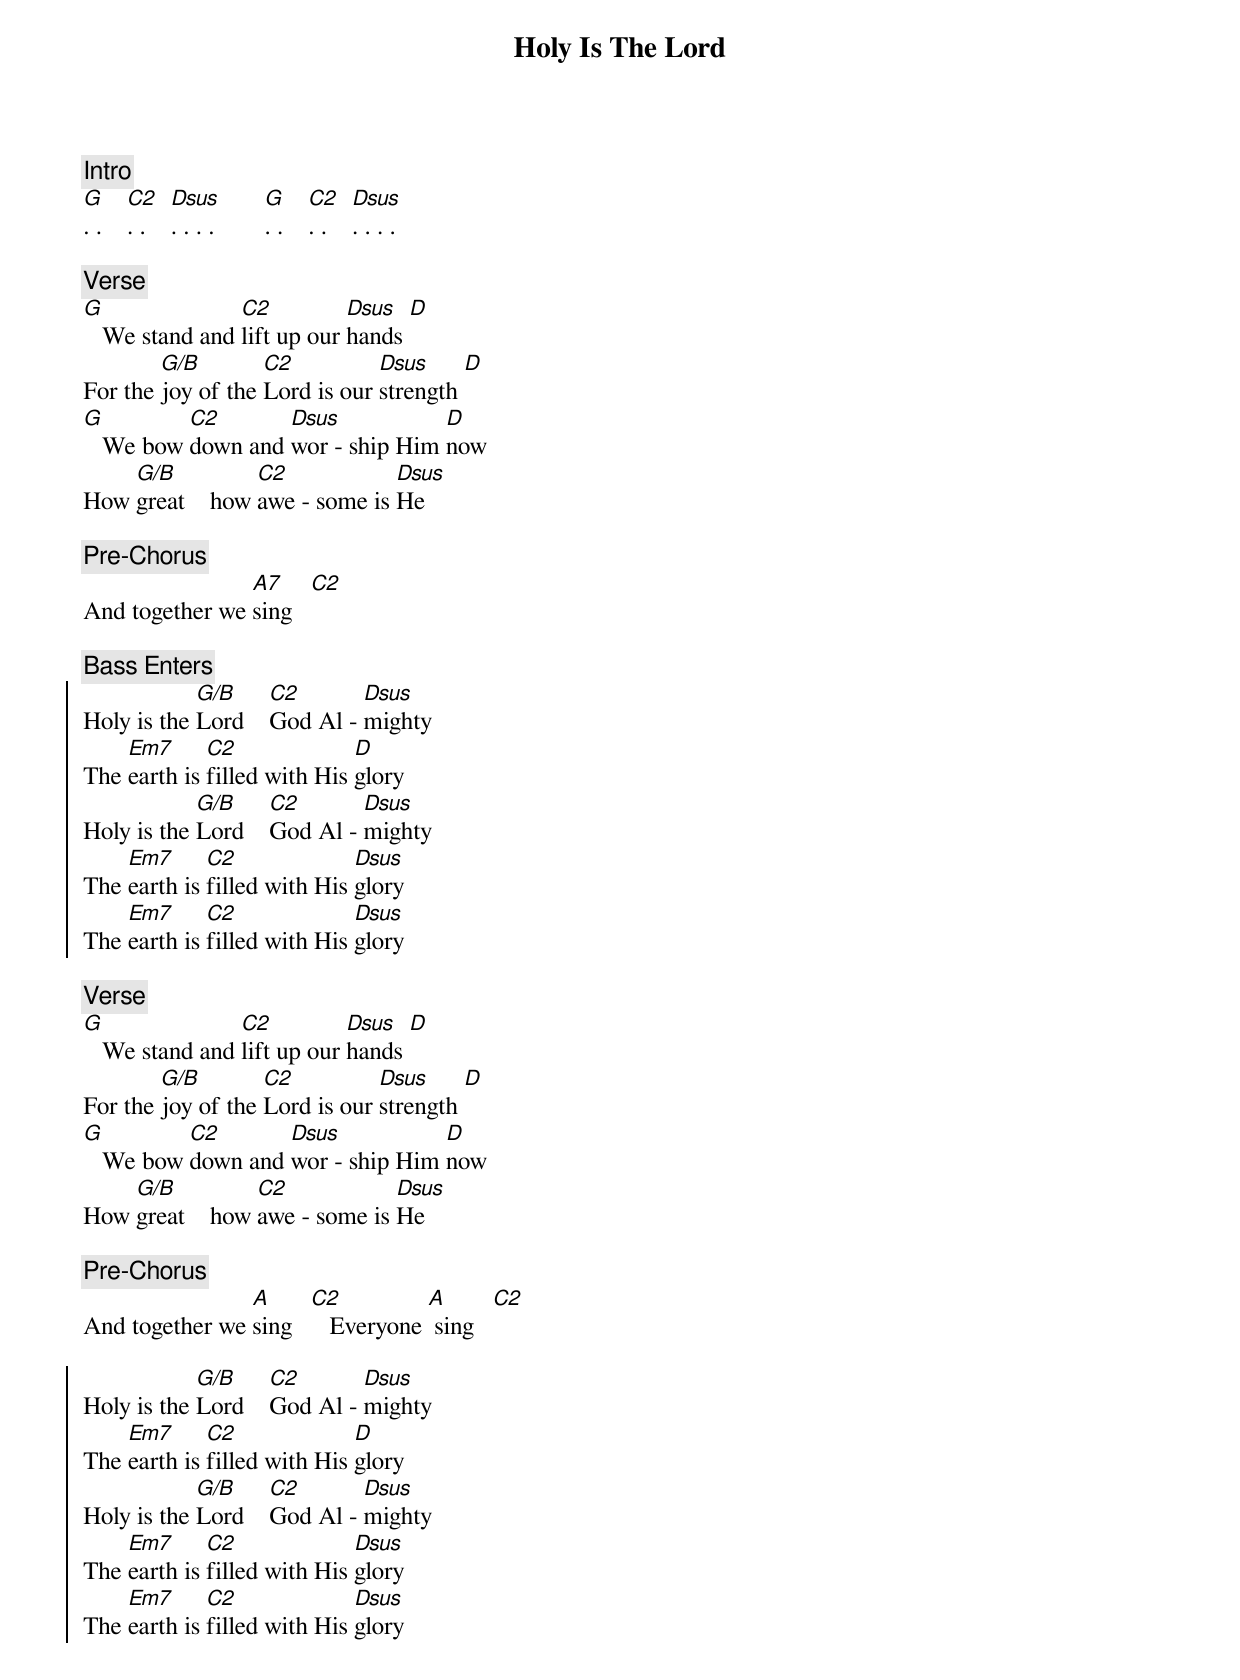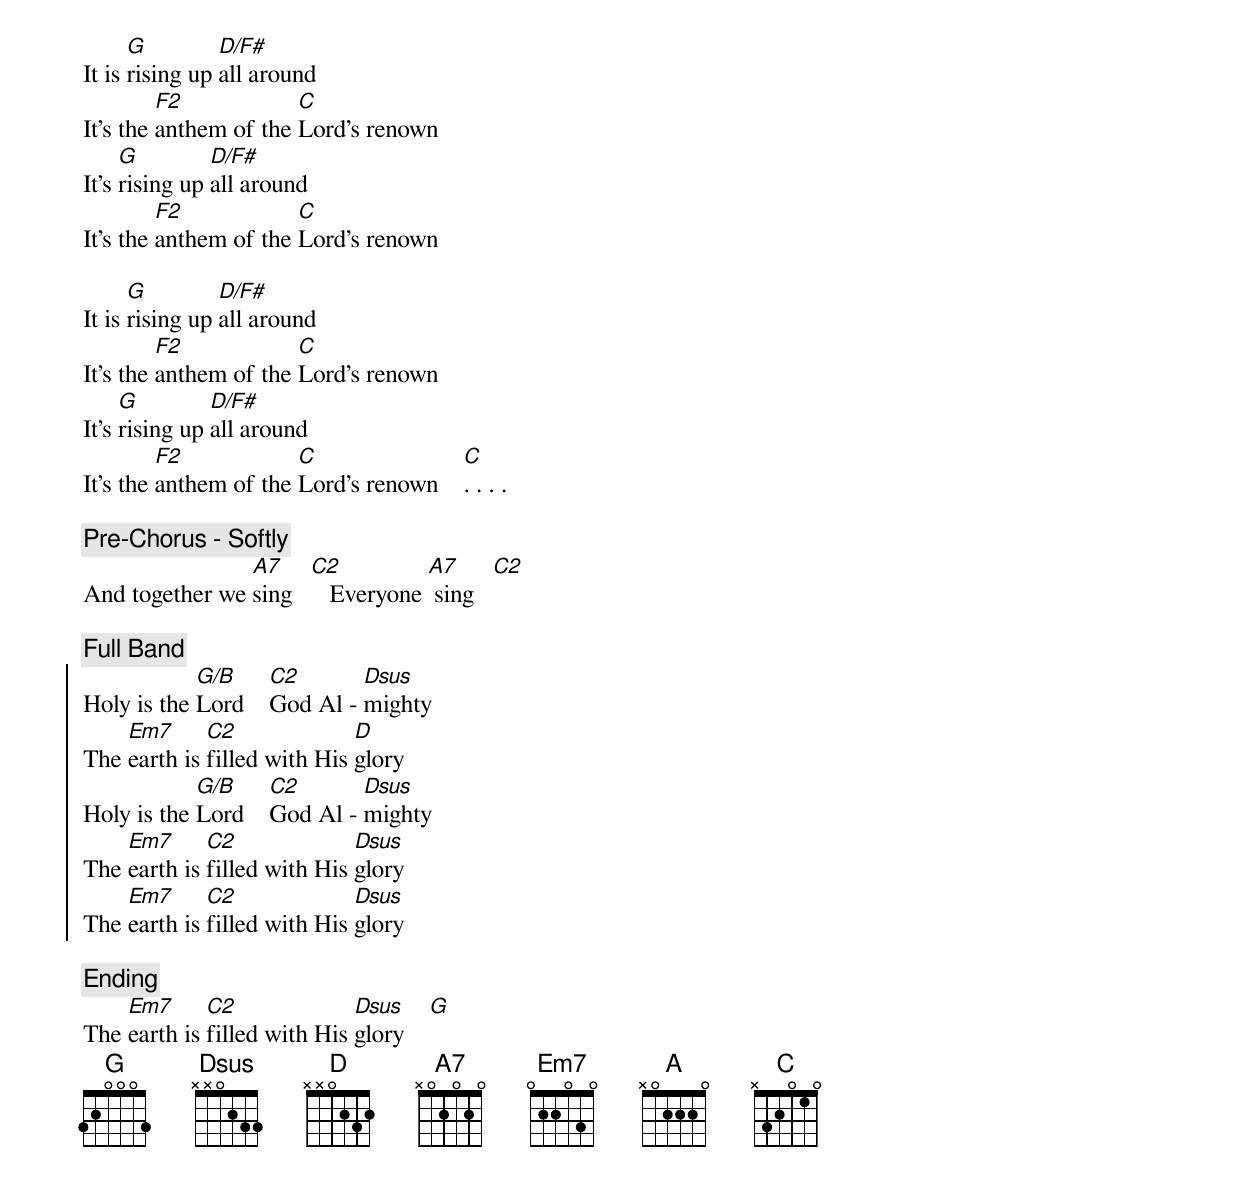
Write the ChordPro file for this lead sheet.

{title: Holy Is The Lord}
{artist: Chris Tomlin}
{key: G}
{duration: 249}
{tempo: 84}
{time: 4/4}
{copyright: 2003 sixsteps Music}

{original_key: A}
{c: Intro}
[G]. .    [C2]. .    [Dsus]. . . .        [G]. .    [C2]. .    [Dsus]. . . .

{c: Verse}
[G]   We stand and [C2]lift up our [Dsus]hands [D]
For the [G/B]joy of the [C2]Lord is our [Dsus]strength [D]
[G]   We bow [C2]down and [Dsus]wor - ship Him [D]now
How [G/B]great    how [C2]awe - some is [Dsus]He

{c: Pre-Chorus}
And together we [A7]sing   [C2]

{c: Bass Enters}
{start_of_chorus}
Holy is the [G/B]Lord    [C2]God Al - [Dsus]mighty
The [Em7]earth is [C2]filled with His [D]glory
Holy is the [G/B]Lord    [C2]God Al - [Dsus]mighty
The [Em7]earth is [C2]filled with His [Dsus]glory
The [Em7]earth is [C2]filled with His [Dsus]glory
{end_of_chorus}

{c: Verse}
[G]   We stand and [C2]lift up our [Dsus]hands [D]
For the [G/B]joy of the [C2]Lord is our [Dsus]strength [D]
[G]   We bow [C2]down and [Dsus]wor - ship Him [D]now
How [G/B]great    how [C2]awe - some is [Dsus]He

{c: Pre-Chorus}
And together we [A]sing   [C2]   Everyone [A] sing   [C2]

{start_of_chorus}
Holy is the [G/B]Lord    [C2]God Al - [Dsus]mighty
The [Em7]earth is [C2]filled with His [D]glory
Holy is the [G/B]Lord    [C2]God Al - [Dsus]mighty
The [Em7]earth is [C2]filled with His [Dsus]glory
The [Em7]earth is [C2]filled with His [Dsus]glory
{end_of_chorus}

{sob}
It is [G]rising up [D/F#]all around
It's the [F2]anthem of the [C]Lord's renown
It's [G]rising up [D/F#]all around
It's the [F2]anthem of the [C]Lord's renown

It is [G]rising up [D/F#]all around
It's the [F2]anthem of the [C]Lord's renown
It's [G]rising up [D/F#]all around
It's the [F2]anthem of the [C]Lord's renown    [C]. . . .
{eob}

{c: Pre-Chorus - Softly}
And together we [A7]sing   [C2]   Everyone [A7] sing   [C2]

{c: Full Band}
{start_of_chorus}
Holy is the [G/B]Lord    [C2]God Al - [Dsus]mighty
The [Em7]earth is [C2]filled with His [D]glory
Holy is the [G/B]Lord    [C2]God Al - [Dsus]mighty
The [Em7]earth is [C2]filled with His [Dsus]glory
The [Em7]earth is [C2]filled with His [Dsus]glory
{end_of_chorus}

{c: Ending}
The [Em7]earth is [C2]filled with His [Dsus]glory    [G]
